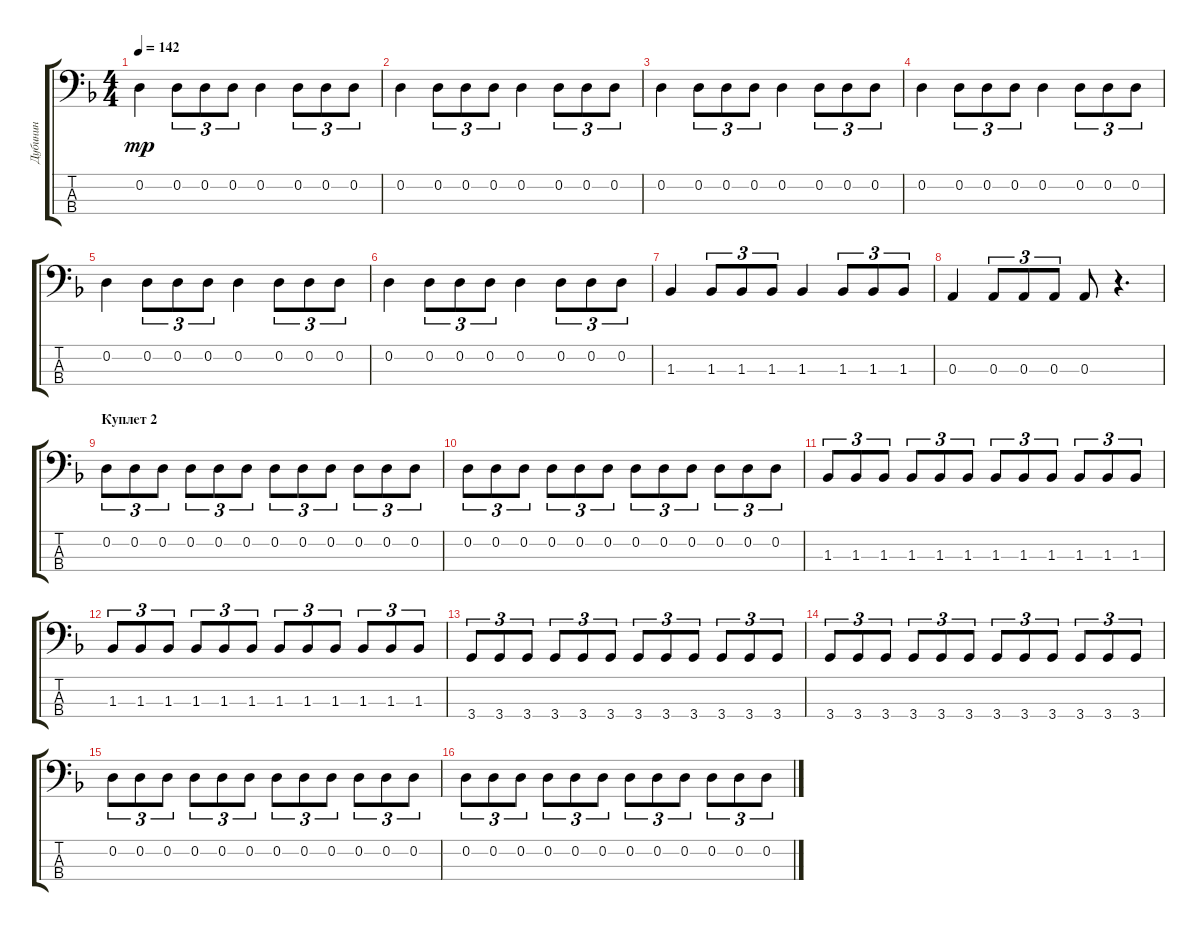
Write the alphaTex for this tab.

\track ("Дубинин" "Дубинин") {instrument electricbassfinger}
\staff {score tabs}
\tuning (G2 D2 A1 E1) {hide}
\ts (4 4)
\tempo 142
\clef f4
\ks dminor
0.2.4{dy mp} 0.2.8{tu (3 2)} 0.2.8{tu (3 2)} 0.2.8{tu (3 2)} 0.2.4 0.2.8{tu (3 2)} 0.2.8{tu (3 2)} 0.2.8{tu (3 2)} |
0.2.4 0.2.8{tu (3 2)} 0.2.8{tu (3 2)} 0.2.8{tu (3 2)} 0.2.4 0.2.8{tu (3 2)} 0.2.8{tu (3 2)} 0.2.8{tu (3 2)} |
0.2.4 0.2.8{tu (3 2)} 0.2.8{tu (3 2)} 0.2.8{tu (3 2)} 0.2.4 0.2.8{tu (3 2)} 0.2.8{tu (3 2)} 0.2.8{tu (3 2)} |
0.2.4 0.2.8{tu (3 2)} 0.2.8{tu (3 2)} 0.2.8{tu (3 2)} 0.2.4 0.2.8{tu (3 2)} 0.2.8{tu (3 2)} 0.2.8{tu (3 2)} |
0.2.4 0.2.8{tu (3 2)} 0.2.8{tu (3 2)} 0.2.8{tu (3 2)} 0.2.4 0.2.8{tu (3 2)} 0.2.8{tu (3 2)} 0.2.8{tu (3 2)} |
0.2.4 0.2.8{tu (3 2)} 0.2.8{tu (3 2)} 0.2.8{tu (3 2)} 0.2.4 0.2.8{tu (3 2)} 0.2.8{tu (3 2)} 0.2.8{tu (3 2)} |
1.3.4 1.3.8{tu (3 2)} 1.3.8{tu (3 2)} 1.3.8{tu (3 2)} 1.3.4 1.3.8{tu (3 2)} 1.3.8{tu (3 2)} 1.3.8{tu (3 2)} |
0.3.4 0.3.8{tu (3 2)} 0.3.8{tu (3 2)} 0.3.8{tu (3 2)} 0.3.8 r.4{d} |
\section ("" "Куплет 2")
0.2.8{tu (3 2)} 0.2.8{tu (3 2)} 0.2.8{tu (3 2)} 0.2.8{tu (3 2)} 0.2.8{tu (3 2)} 0.2.8{tu (3 2)} 0.2.8{tu (3 2)} 0.2.8{tu (3 2)} 0.2.8{tu (3 2)} 0.2.8{tu (3 2)} 0.2.8{tu (3 2)} 0.2.8{tu (3 2)} |
0.2.8{tu (3 2)} 0.2.8{tu (3 2)} 0.2.8{tu (3 2)} 0.2.8{tu (3 2)} 0.2.8{tu (3 2)} 0.2.8{tu (3 2)} 0.2.8{tu (3 2)} 0.2.8{tu (3 2)} 0.2.8{tu (3 2)} 0.2.8{tu (3 2)} 0.2.8{tu (3 2)} 0.2.8{tu (3 2)} |
1.3.8{tu (3 2)} 1.3.8{tu (3 2)} 1.3.8{tu (3 2)} 1.3.8{tu (3 2)} 1.3.8{tu (3 2)} 1.3.8{tu (3 2)} 1.3.8{tu (3 2)} 1.3.8{tu (3 2)} 1.3.8{tu (3 2)} 1.3.8{tu (3 2)} 1.3.8{tu (3 2)} 1.3.8{tu (3 2)} |
1.3.8{tu (3 2)} 1.3.8{tu (3 2)} 1.3.8{tu (3 2)} 1.3.8{tu (3 2)} 1.3.8{tu (3 2)} 1.3.8{tu (3 2)} 1.3.8{tu (3 2)} 1.3.8{tu (3 2)} 1.3.8{tu (3 2)} 1.3.8{tu (3 2)} 1.3.8{tu (3 2)} 1.3.8{tu (3 2)} |
3.4.8{tu (3 2)} 3.4.8{tu (3 2)} 3.4.8{tu (3 2)} 3.4.8{tu (3 2)} 3.4.8{tu (3 2)} 3.4.8{tu (3 2)} 3.4.8{tu (3 2)} 3.4.8{tu (3 2)} 3.4.8{tu (3 2)} 3.4.8{tu (3 2)} 3.4.8{tu (3 2)} 3.4.8{tu (3 2)} |
3.4.8{tu (3 2)} 3.4.8{tu (3 2)} 3.4.8{tu (3 2)} 3.4.8{tu (3 2)} 3.4.8{tu (3 2)} 3.4.8{tu (3 2)} 3.4.8{tu (3 2)} 3.4.8{tu (3 2)} 3.4.8{tu (3 2)} 3.4.8{tu (3 2)} 3.4.8{tu (3 2)} 3.4.8{tu (3 2)} |
0.2.8{tu (3 2)} 0.2.8{tu (3 2)} 0.2.8{tu (3 2)} 0.2.8{tu (3 2)} 0.2.8{tu (3 2)} 0.2.8{tu (3 2)} 0.2.8{tu (3 2)} 0.2.8{tu (3 2)} 0.2.8{tu (3 2)} 0.2.8{tu (3 2)} 0.2.8{tu (3 2)} 0.2.8{tu (3 2)} |
0.2.8{tu (3 2)} 0.2.8{tu (3 2)} 0.2.8{tu (3 2)} 0.2.8{tu (3 2)} 0.2.8{tu (3 2)} 0.2.8{tu (3 2)} 0.2.8{tu (3 2)} 0.2.8{tu (3 2)} 0.2.8{tu (3 2)} 0.2.8{tu (3 2)} 0.2.8{tu (3 2)} 0.2.8{tu (3 2)}
